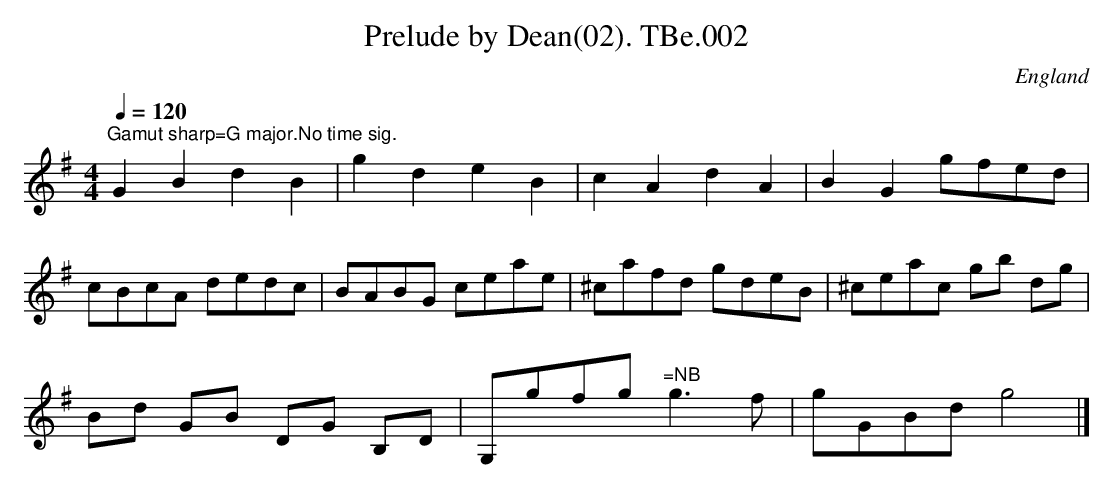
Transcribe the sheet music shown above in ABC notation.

X:1
T:Prelude by Dean(02). TBe.002
M:4/4
L:1/8
Q:1/4=120
O:England
notC:Mr. Thomas Dean
K:G major
"^Gamut sharp=G major.No time sig."\
G2B2d2B2 | g2d2e2B2 |\
c2A2d2A2 | B2G2gfed |!
cBcA dedc | BABG ceae |\
^cafd gdeB | ^ceac gb dg |!
Bd GB DG B,D | G,gfg "^=NB"g3 f | gGBd  g4 |]
